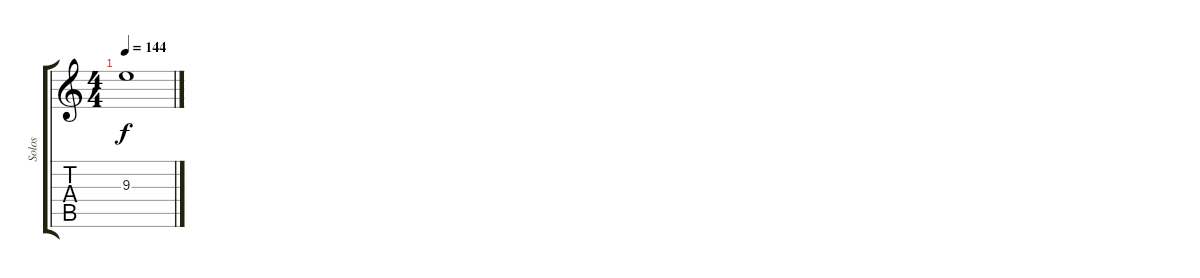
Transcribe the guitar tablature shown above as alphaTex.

\track ("Solos" "Solos") {instrument overdrivenguitar}
\staff {score tabs}
\tuning (E4 B3 G3 D3 A2 E2) {hide}
\ts (4 4)
\tempo 144
\clef g2
\ks c
9.3{t}.1{dy f}
